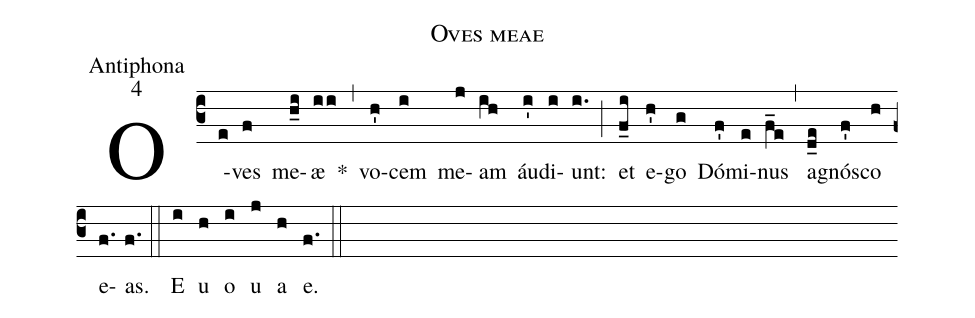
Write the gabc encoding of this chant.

name:Oves meae;
office-part:Antiphona;
mode:4;
%%
(c3) O(e)ves(f) me(h_i)æ(ii) *(,) vo(h')cem(i) me(j)am(ih) áu(i')di(i)unt:(i.) (;) et(f_i) e(h')go(g) Dó(f')mi(e)nus(f_e) (,) a(d_e)gnó(f')sco(h) e(f.)as.(f.) (::) E(i) u(h) o(i) u(j) a(h) e.(f.) (::)
